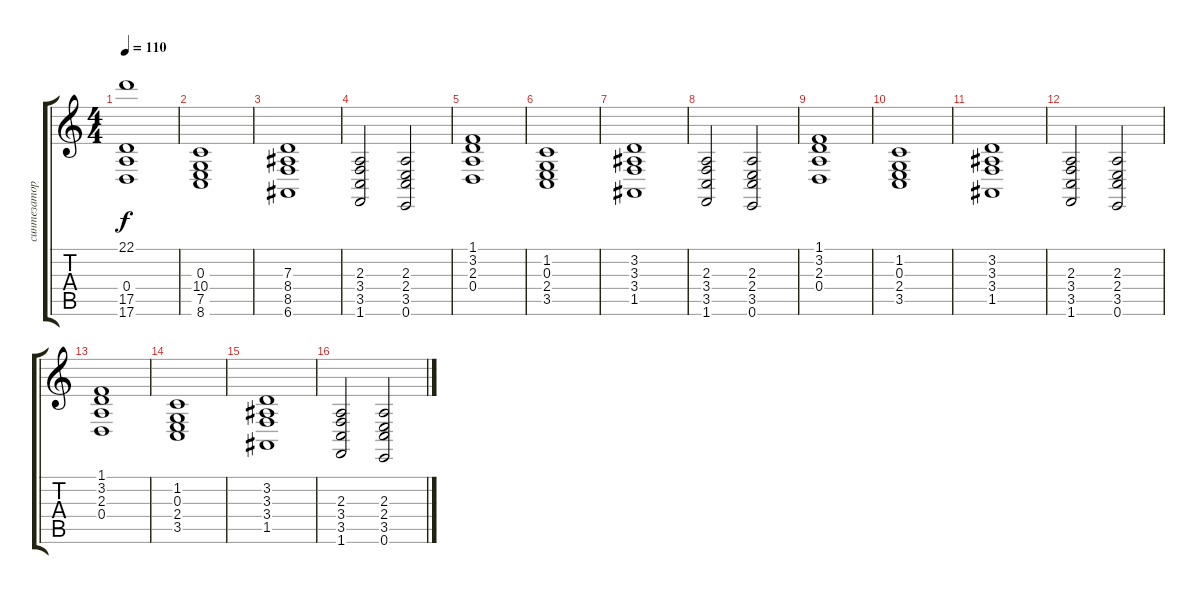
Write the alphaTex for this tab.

\track ("синтезатор" "синтезатор") {instrument stringensemble2}
\staff {score tabs}
\tuning (E4 B3 G3 D3 A2 E2) {hide}
\ts (4 4)
\tempo 110
\clef g2
\ks c
(22.1 0.4 17.5 17.6).1{dy f} |
(0.3 10.4 7.5 8.6).1 |
(7.3 8.4 8.5 6.6).1 |
(2.3 3.4 3.5 1.6).2 (2.3 2.4 3.5 0.6).2 |
(1.1 3.2 2.3 0.4).1 |
(1.2 0.3 2.4 3.5).1 |
(3.2 3.3 3.4 1.5).1 |
(2.3 3.4 3.5 1.6).2 (2.3 2.4 3.5 0.6).2 |
(1.1 3.2 2.3 0.4).1 |
(1.2 0.3 2.4 3.5).1 |
(3.2 3.3 3.4 1.5).1 |
(2.3 3.4 3.5 1.6).2 (2.3 2.4 3.5 0.6).2 |
(1.1 3.2 2.3 0.4).1 |
(1.2 0.3 2.4 3.5).1 |
(3.2 3.3 3.4 1.5).1 |
(2.3 3.4 3.5 1.6).2 (2.3 2.4 3.5 0.6).2
